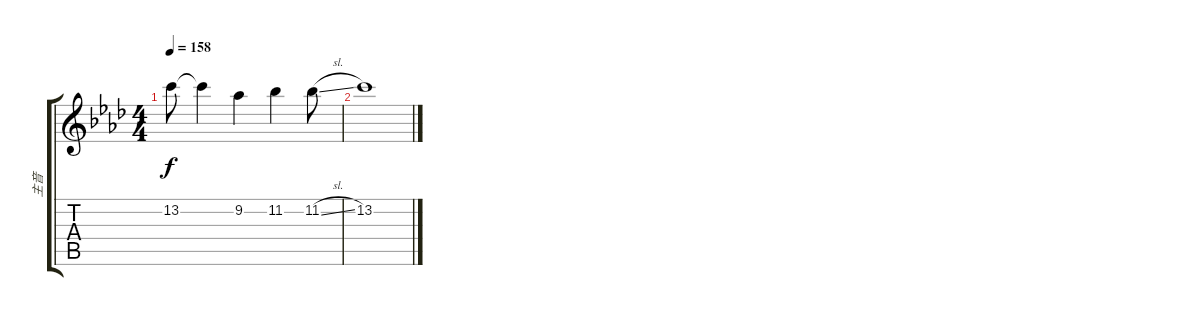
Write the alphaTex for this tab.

\track ("主音" "主音") {instrument distortionguitar}
\staff {score tabs}
\tuning (E4 B3 G3 D3 A2 E2) {hide}
\ts (4 4)
\tempo 158
\clef g2
\ks ab
13.2.8{dy f} 13.2{t}.4 9.2.4 11.2.4 11.2{sl}.8 |
13.2.1
